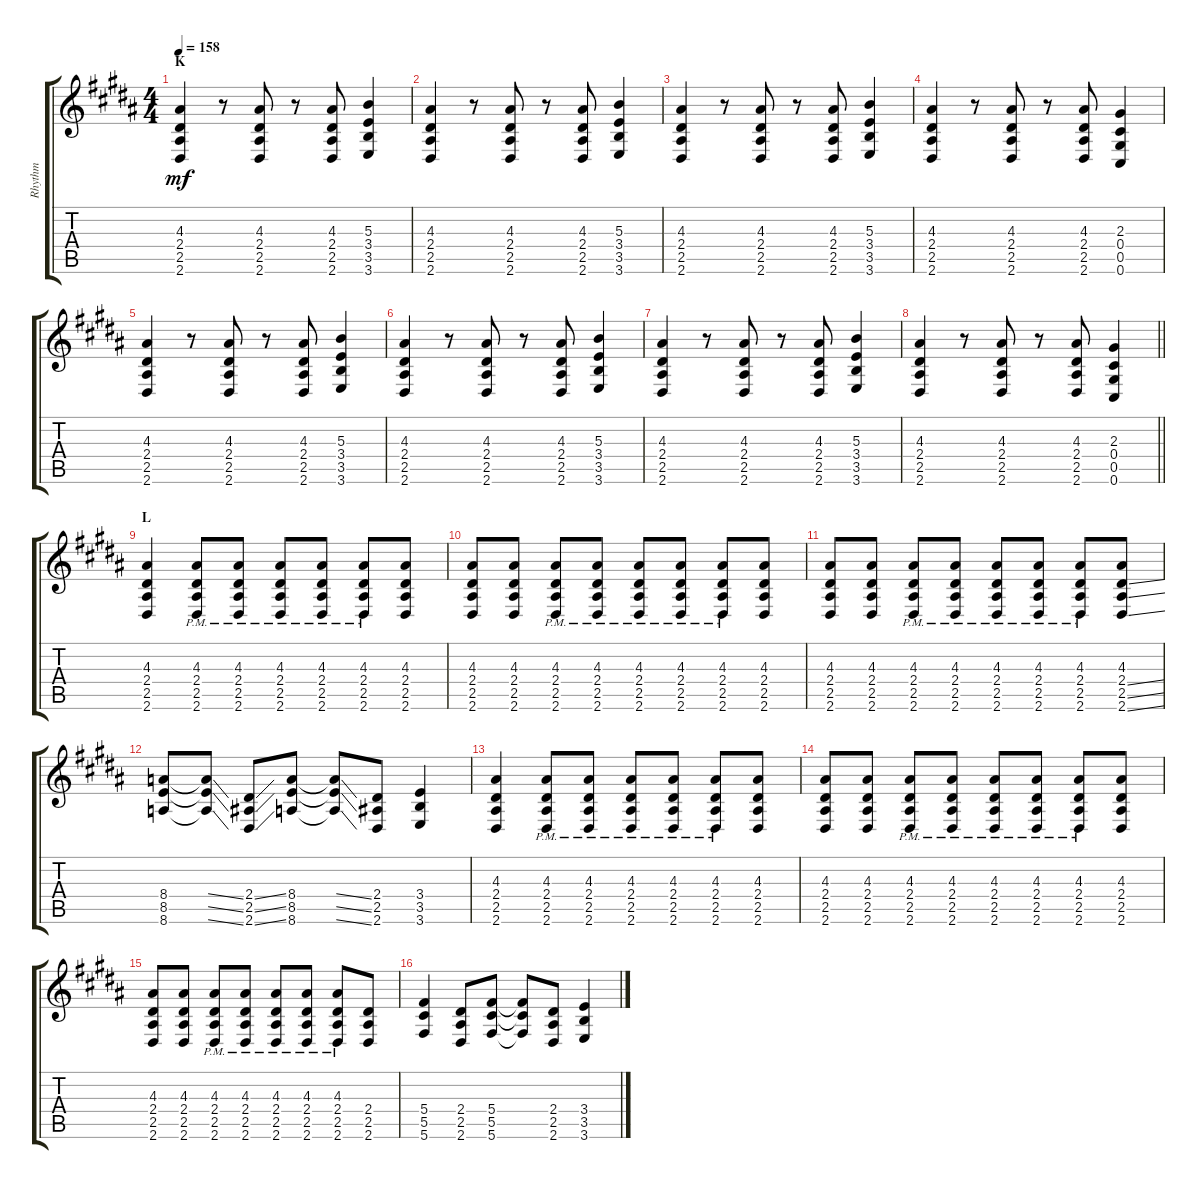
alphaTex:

\track ("Rhythm" "Rhythm") {instrument distortionguitar}
\staff {score tabs}
\tuning (Eb4 Bb3 Gb3 Db3 Ab2 Db2) {hide}
\ts (4 4)
\section ("" "K")
\tempo 158
\clef g2
\ks b
(4.3 2.4 2.5 2.6).4{dy mf} r.8 (4.3 2.4 2.5 2.6).8 r.8 (4.3 2.4 2.5 2.6).8 (5.3 3.4 3.5 3.6).4 |
\ks g#minor
(4.3 2.4 2.5 2.6).4 r.8 (4.3 2.4 2.5 2.6).8 r.8 (4.3 2.4 2.5 2.6).8 (5.3 3.4 3.5 3.6).4 |
(4.3 2.4 2.5 2.6).4 r.8 (4.3 2.4 2.5 2.6).8 r.8 (4.3 2.4 2.5 2.6).8 (5.3 3.4 3.5 3.6).4 |
(4.3 2.4 2.5 2.6).4 r.8 (4.3 2.4 2.5 2.6).8 r.8 (4.3 2.4 2.5 2.6).8 (2.3 0.4 0.5 0.6).4 |
\ks b
(4.3 2.4 2.5 2.6).4 r.8 (4.3 2.4 2.5 2.6).8 r.8 (4.3 2.4 2.5 2.6).8 (5.3 3.4 3.5 3.6).4 |
\ks g#minor
(4.3 2.4 2.5 2.6).4 r.8 (4.3 2.4 2.5 2.6).8 r.8 (4.3 2.4 2.5 2.6).8 (5.3 3.4 3.5 3.6).4 |
(4.3 2.4 2.5 2.6).4 r.8 (4.3 2.4 2.5 2.6).8 r.8 (4.3 2.4 2.5 2.6).8 (5.3 3.4 3.5 3.6).4 |
\barLineRight lightlight
(4.3 2.4 2.5 2.6).4 r.8 (4.3 2.4 2.5 2.6).8 r.8 (4.3 2.4 2.5 2.6).8 (2.3 0.4 0.5 0.6).4 |
\section ("" "L")
\ks b
(4.3 2.4 2.5 2.6).4 (4.3{pm} 2.4{pm} 2.5{pm} 2.6{pm}).8 (4.3{pm} 2.4{pm} 2.5{pm} 2.6{pm}).8 (4.3{pm} 2.4{pm} 2.5{pm} 2.6{pm}).8 (4.3{pm} 2.4{pm} 2.5{pm} 2.6{pm}).8 (4.3{pm} 2.4{pm} 2.5{pm} 2.6{pm}).8 (4.3 2.4 2.5 2.6).8 |
\ks g#minor
(4.3 2.4 2.5 2.6).8 (4.3 2.4 2.5 2.6).8 (4.3{pm} 2.4{pm} 2.5{pm} 2.6{pm}).8 (4.3{pm} 2.4{pm} 2.5{pm} 2.6{pm}).8 (4.3{pm} 2.4{pm} 2.5{pm} 2.6{pm}).8 (4.3{pm} 2.4{pm} 2.5{pm} 2.6{pm}).8 (4.3{pm} 2.4{pm} 2.5{pm} 2.6{pm}).8 (4.3 2.4 2.5 2.6).8 |
(4.3 2.4 2.5 2.6).8 (4.3 2.4 2.5 2.6).8 (4.3{pm} 2.4{pm} 2.5{pm} 2.6{pm}).8 (4.3{pm} 2.4{pm} 2.5{pm} 2.6{pm}).8 (4.3{pm} 2.4{pm} 2.5{pm} 2.6{pm}).8 (4.3{pm} 2.4{pm} 2.5{pm} 2.6{pm}).8 (4.3{pm} 2.4{pm} 2.5{pm} 2.6{pm}).8 (4.3 2.4{ss} 2.5{ss} 2.6{ss}).8 |
(8.4 8.5 8.6).8 (8.4{ss t} 8.5{ss t} 8.6{ss t}).8 (2.4{ss} 2.5{ss} 2.6{ss}).8 (8.4 8.5 8.6).8 (8.4{ss t} 8.5{ss t} 8.6{ss t}).8 (2.4 2.5 2.6).8 (3.4 3.5 3.6).4 |
\ks b
(4.3 2.4 2.5 2.6).4 (4.3{pm} 2.4{pm} 2.5{pm} 2.6{pm}).8 (4.3{pm} 2.4{pm} 2.5{pm} 2.6{pm}).8 (4.3{pm} 2.4{pm} 2.5{pm} 2.6{pm}).8 (4.3{pm} 2.4{pm} 2.5{pm} 2.6{pm}).8 (4.3{pm} 2.4{pm} 2.5{pm} 2.6{pm}).8 (4.3 2.4 2.5 2.6).8 |
(4.3 2.4 2.5 2.6).8 (4.3 2.4 2.5 2.6).8 (4.3{pm} 2.4{pm} 2.5{pm} 2.6{pm}).8 (4.3{pm} 2.4{pm} 2.5{pm} 2.6{pm}).8 (4.3{pm} 2.4{pm} 2.5{pm} 2.6{pm}).8 (4.3{pm} 2.4{pm} 2.5{pm} 2.6{pm}).8 (4.3{pm} 2.4{pm} 2.5{pm} 2.6{pm}).8 (4.3 2.4 2.5 2.6).8 |
(4.3 2.4 2.5 2.6).8 (4.3 2.4 2.5 2.6).8 (4.3{pm} 2.4{pm} 2.5{pm} 2.6{pm}).8 (4.3{pm} 2.4{pm} 2.5{pm} 2.6{pm}).8 (4.3{pm} 2.4{pm} 2.5{pm} 2.6{pm}).8 (4.3{pm} 2.4{pm} 2.5{pm} 2.6{pm}).8 (4.3{pm} 2.4{pm} 2.5{pm} 2.6{pm}).8 (2.4 2.5 2.6).8 |
(5.4 5.5 5.6).4 (2.4 2.5 2.6).8 (5.4 5.5 5.6).8 (5.4{t} 5.5{t} 5.6{t}).8 (2.4 2.5 2.6).8 (3.4 3.5 3.6).4
